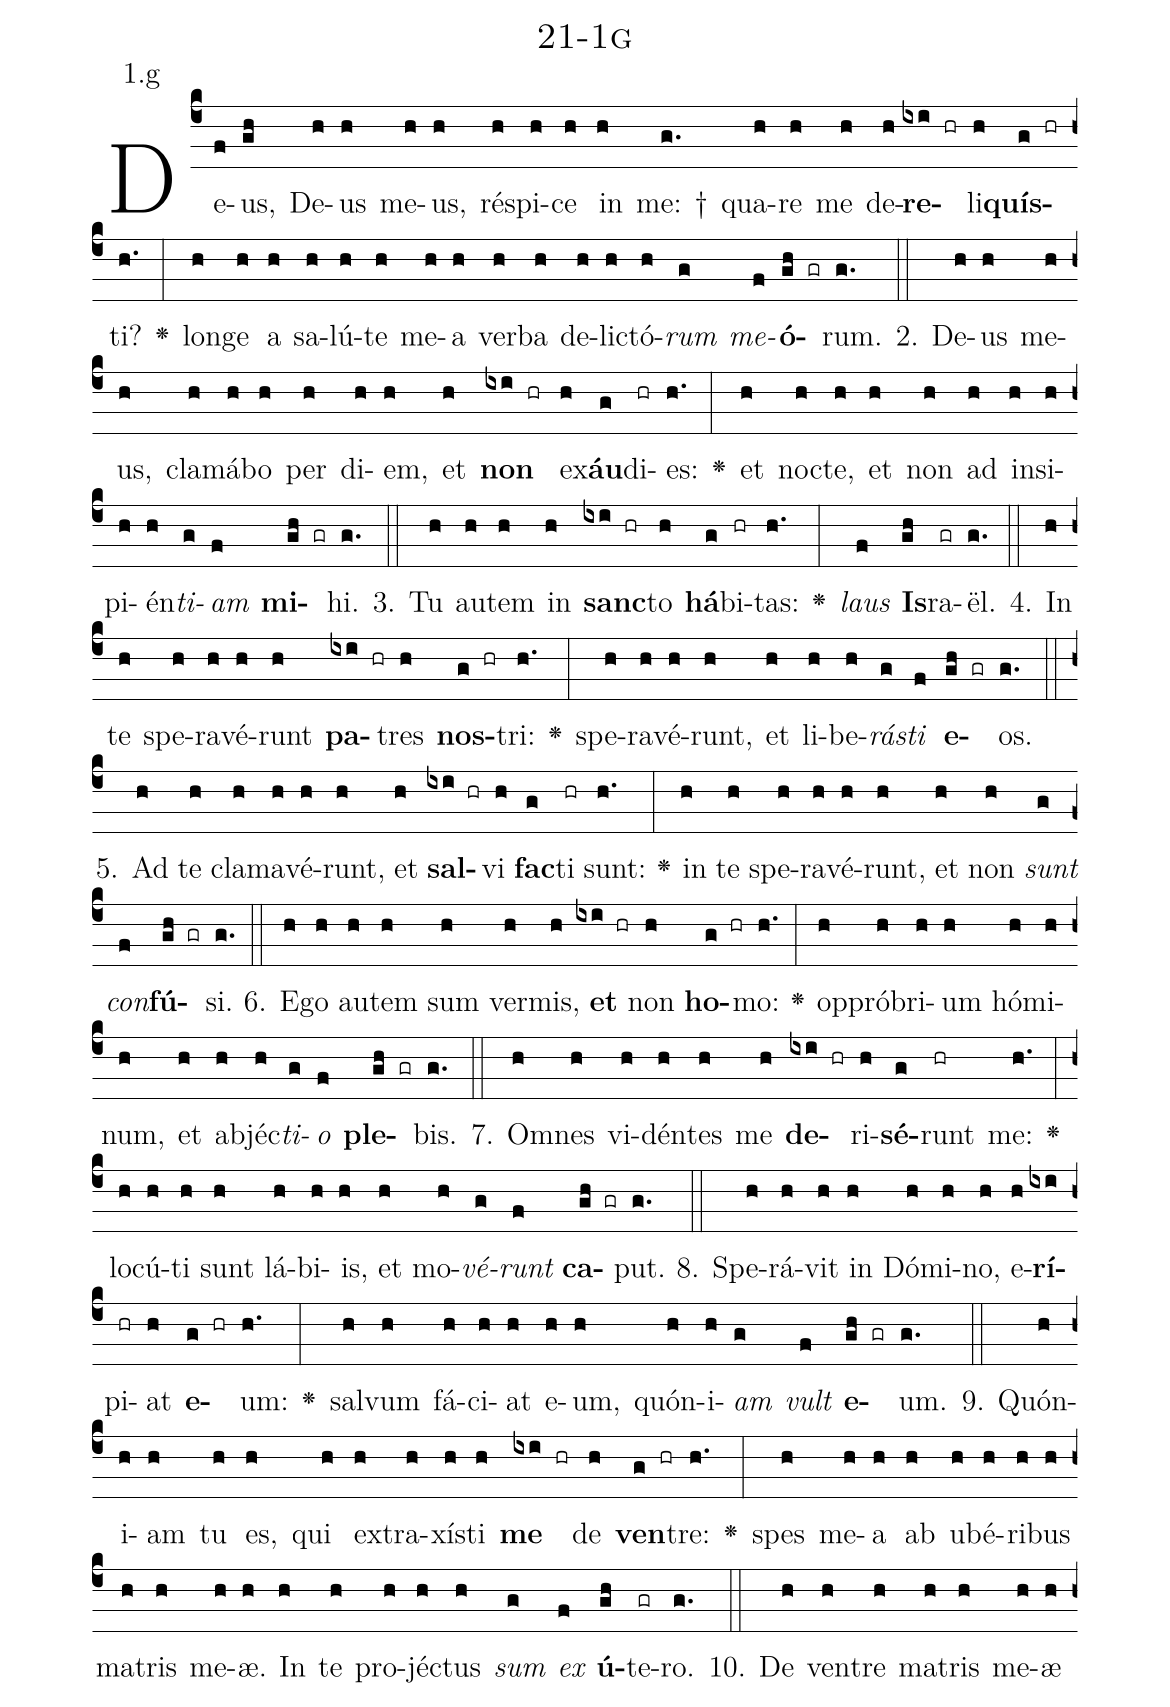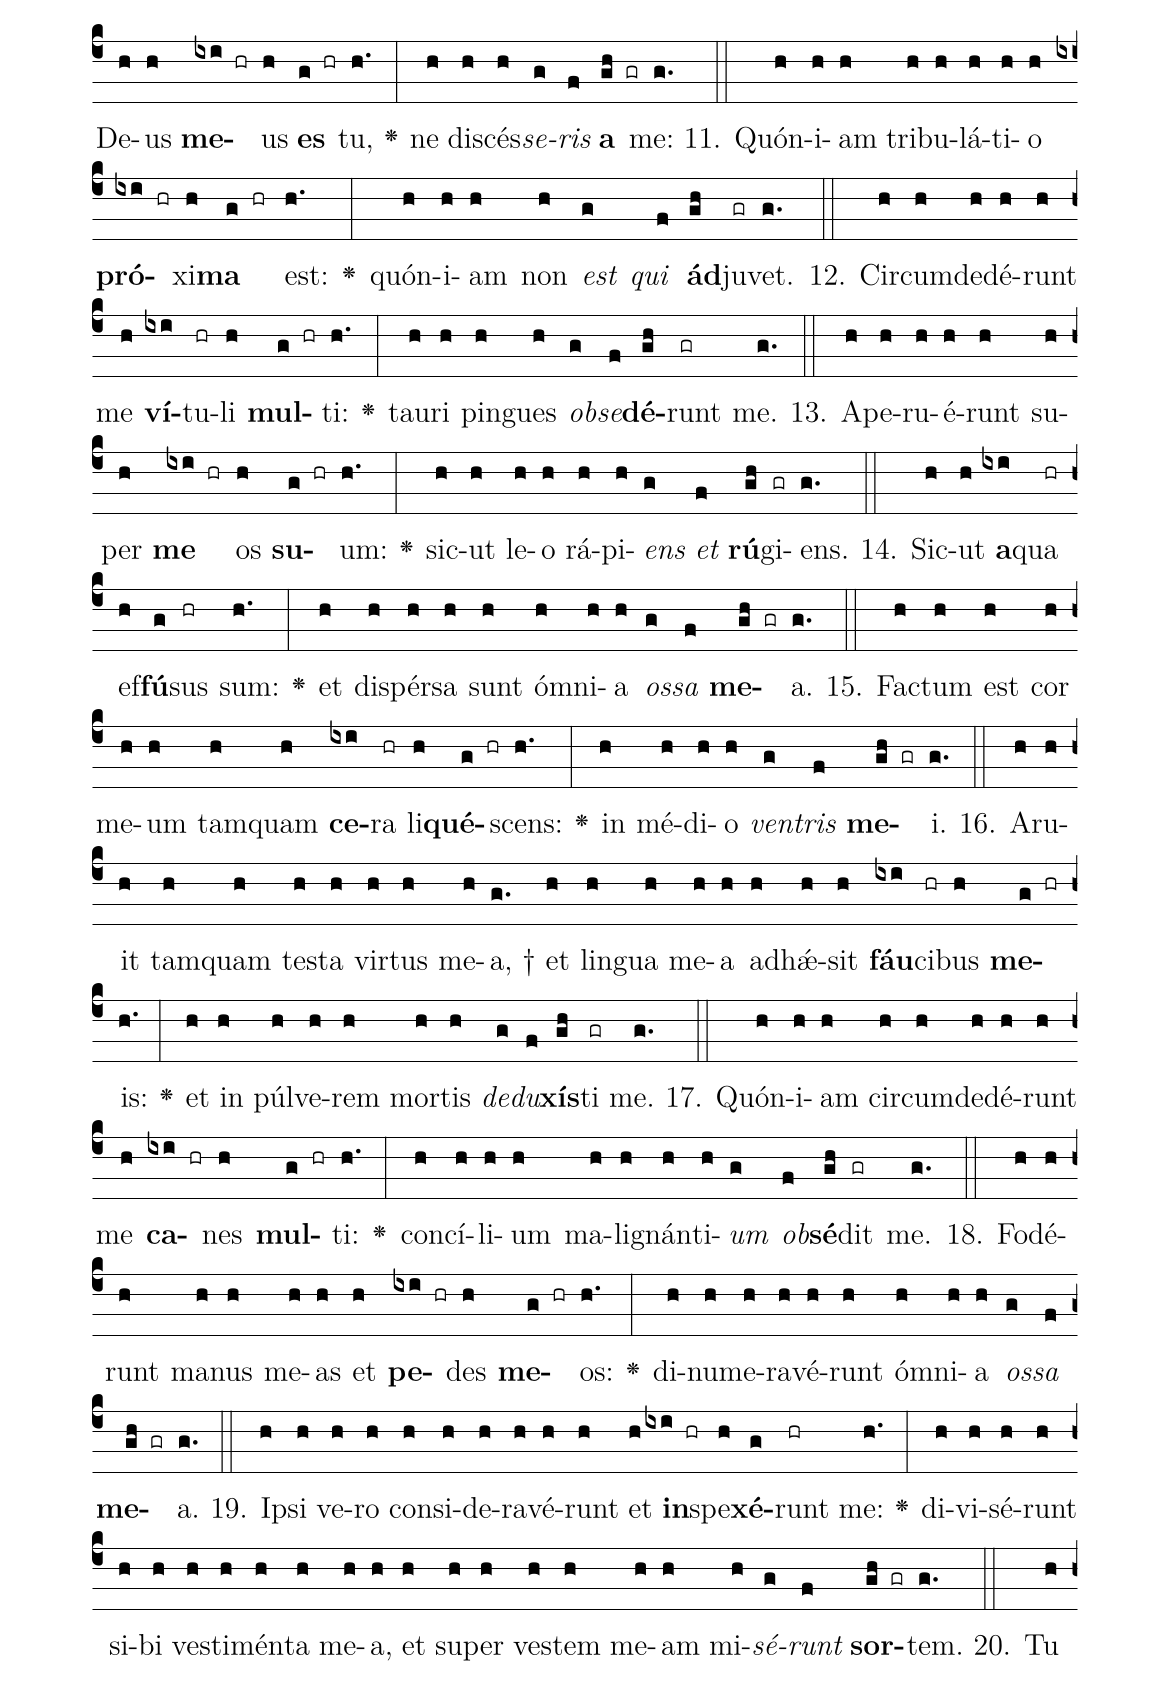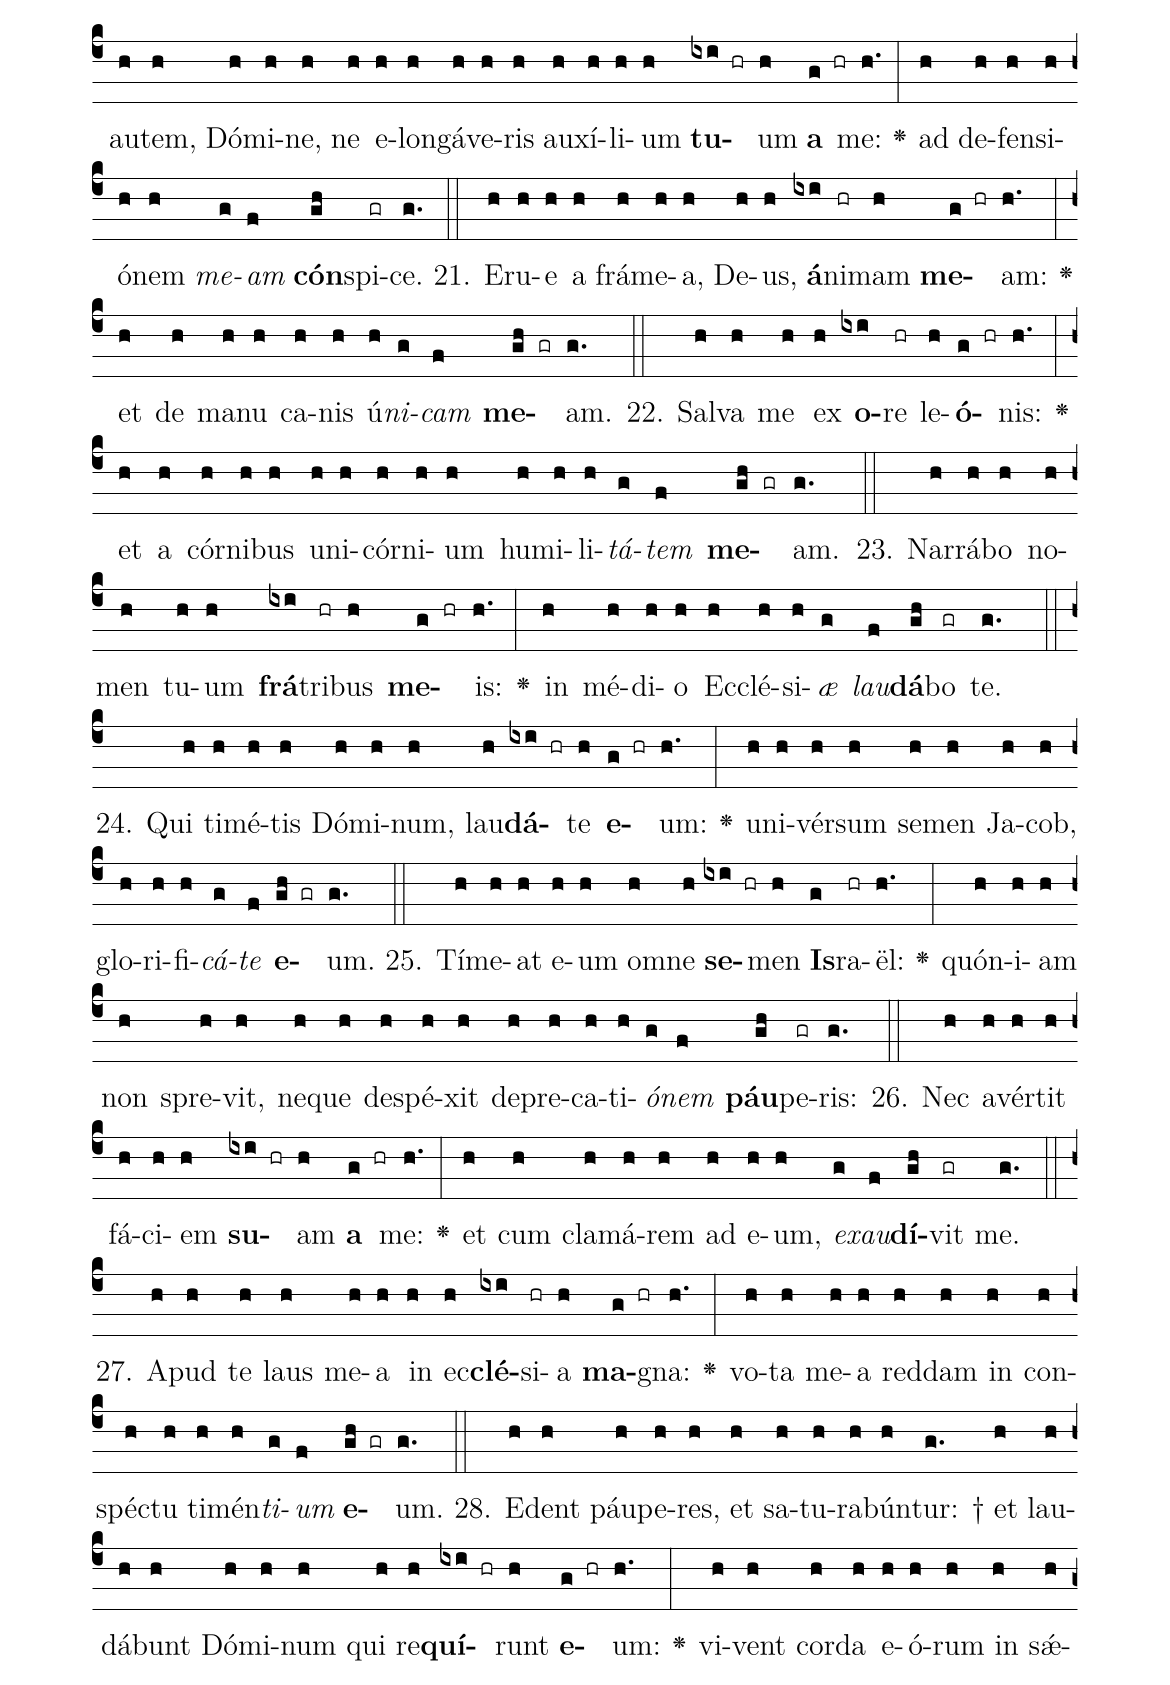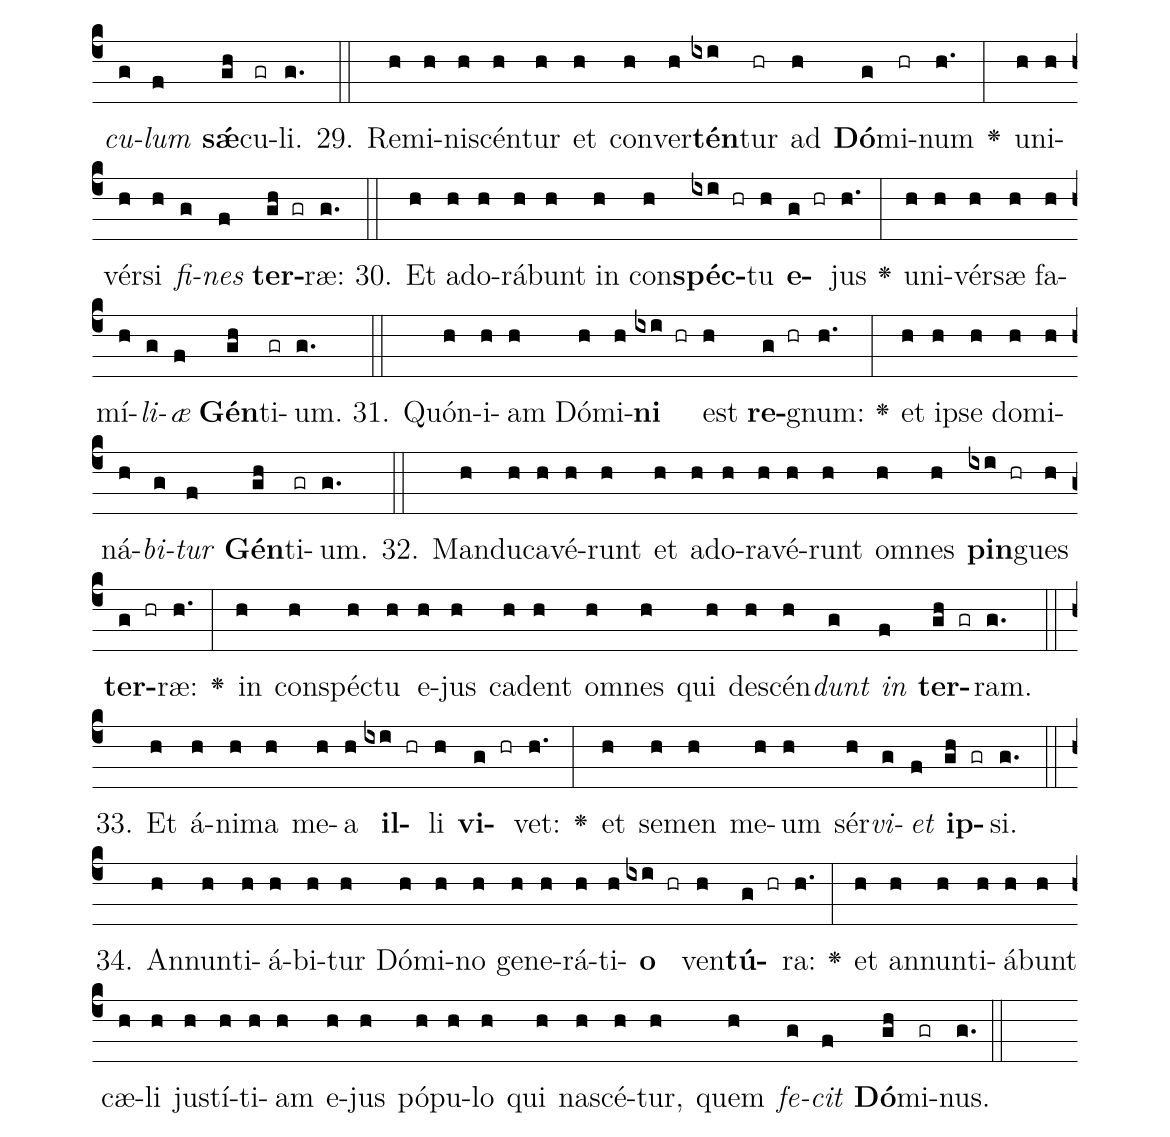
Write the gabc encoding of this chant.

name: 21-1g;
annotation: 1.g;
%%
(c4)De(f)us,(gh) De(h)us(h) me(h)us,(h) ré(h)spi(h)ce(h) in(h) me: †(g.) qua(h)re(h) me(h) de(h)<b>re</b>(ixi hr)li(h)<b>quís</b>(g hr)ti?(h.) <v>\greheightstar</v>(:) lon(h)ge(h) a(h) sa(h)lú(h)te(h) me(h)a(h) ver(h)ba(h) de(h)lic(h)tó(h)<i>rum</i>(g) <i>me</i>(f)<b>ó</b>(gh gr)rum.(g.) (::)
2. De(h)us(h) me(h)us,(h) cla(h)má(h)bo(h) per(h) di(h)em,(h) et(h) <b>non</b>(ixi hr) ex(h)<b>áu</b>(g)di(hr)es:(h.) <v>\greheightstar</v>(:) et(h) noc(h)te,(h) et(h) non(h) ad(h) in(h)si(h)pi(h)én(h)<i>ti</i>(g)<i>am</i>(f) <b>mi</b>(gh gr)hi.(g.) (::)
3. Tu(h) au(h)tem(h) in(h) <b>sanc</b>(ixi hr)to(h) <b>há</b>(g)bi(hr)tas:(h.) <v>\greheightstar</v>(:) <i>laus</i>(f) <b>Is</b>(gh)ra(gr)ël.(g.) (::)
4. In(h) te(h) spe(h)ra(h)vé(h)runt(h) <b>pa</b>(ixi hr)tres(h) <b>nos</b>(g hr)tri:(h.) <v>\greheightstar</v>(:) spe(h)ra(h)vé(h)runt,(h) et(h) li(h)be(h)<i>rás</i>(g)<i>ti</i>(f) <b>e</b>(gh gr)os.(g.) (::)
5. Ad(h) te(h) cla(h)ma(h)vé(h)runt,(h) et(h) <b>sal</b>(ixi hr)vi(h) <b>fac</b>(g)ti(hr) sunt:(h.) <v>\greheightstar</v>(:) in(h) te(h) spe(h)ra(h)vé(h)runt,(h) et(h) non(h) <i>sunt</i>(g) <i>con</i>(f)<b>fú</b>(gh gr)si.(g.) (::)
6. E(h)go(h) au(h)tem(h) sum(h) ver(h)mis,(h) <b>et</b>(ixi hr) non(h) <b>ho</b>(g hr)mo:(h.) <v>\greheightstar</v>(:) op(h)pró(h)bri(h)um(h) hó(h)mi(h)num,(h) et(h) ab(h)jéc(h)<i>ti</i>(g)<i>o</i>(f) <b>ple</b>(gh gr)bis.(g.) (::)
7. Om(h)nes(h) vi(h)dén(h)tes(h) me(h) <b>de</b>(ixi hr)ri(h)<b>sé</b>(g)runt(hr) me:(h.) <v>\greheightstar</v>(:) lo(h)cú(h)ti(h) sunt(h) lá(h)bi(h)is,(h) et(h) mo(h)<i>vé</i>(g)<i>runt</i>(f) <b>ca</b>(gh gr)put.(g.) (::)
8. Spe(h)rá(h)vit(h) in(h) Dó(h)mi(h)no,(h) e(h)<b>rí</b>(ixi)pi(hr)at(h) <b>e</b>(g hr)um:(h.) <v>\greheightstar</v>(:) sal(h)vum(h) fá(h)ci(h)at(h) e(h)um,(h) quón(h)i(h)<i>am</i>(g) <i>vult</i>(f) <b>e</b>(gh gr)um.(g.) (::)
9. Quón(h)i(h)am(h) tu(h) es,(h) qui(h) ex(h)tra(h)xís(h)ti(h) <b>me</b>(ixi hr) de(h) <b>ven</b>(g hr)tre:(h.) <v>\greheightstar</v>(:) spes(h) me(h)a(h) ab(h) u(h)bé(h)ri(h)bus(h) ma(h)tris(h) me(h)æ.(h) In(h) te(h) pro(h)jéc(h)tus(h) <i>sum</i>(g) <i>ex</i>(f) <b>ú</b>(gh)te(gr)ro.(g.) (::)
10. De(h) ven(h)tre(h) ma(h)tris(h) me(h)æ(h) De(h)us(h) <b>me</b>(ixi hr)us(h) <b>es</b>(g hr) tu,(h.) <v>\greheightstar</v>(:) ne(h) di(h)scés(h)<i>se</i>(g)<i>ris</i>(f) <b>a</b>(gh gr) me:(g.) (::)
11. Quón(h)i(h)am(h) tri(h)bu(h)lá(h)ti(h)o(h) <b>pró</b>(ixi hr)xi(h)<b>ma</b>(g hr) est:(h.) <v>\greheightstar</v>(:) quón(h)i(h)am(h) non(h) <i>est</i>(g) <i>qui</i>(f) <b>ád</b>(gh)ju(gr)vet.(g.) (::)
12. Cir(h)cum(h)de(h)dé(h)runt(h) me(h) <b>ví</b>(ixi)tu(hr)li(h) <b>mul</b>(g hr)ti:(h.) <v>\greheightstar</v>(:) tau(h)ri(h) pin(h)gues(h) <i>ob</i>(g)<i>se</i>(f)<b>dé</b>(gh)runt(gr) me.(g.) (::)
13. A(h)pe(h)ru(h)é(h)runt(h) su(h)per(h) <b>me</b>(ixi hr) os(h) <b>su</b>(g hr)um:(h.) <v>\greheightstar</v>(:) sic(h)ut(h) le(h)o(h) rá(h)pi(h)<i>ens</i>(g) <i>et</i>(f) <b>rú</b>(gh)gi(gr)ens.(g.) (::)
14. Sic(h)ut(h) <b>a</b>(ixi)qua(hr) ef(h)<b>fú</b>(g)sus(hr) sum:(h.) <v>\greheightstar</v>(:) et(h) di(h)spér(h)sa(h) sunt(h) óm(h)ni(h)a(h) <i>os</i>(g)<i>sa</i>(f) <b>me</b>(gh gr)a.(g.) (::)
15. Fac(h)tum(h) est(h) cor(h) me(h)um(h) tam(h)quam(h) <b>ce</b>(ixi)ra(hr) li(h)<b>qué</b>(g hr)scens:(h.) <v>\greheightstar</v>(:) in(h) mé(h)di(h)o(h) <i>ven</i>(g)<i>tris</i>(f) <b>me</b>(gh gr)i.(g.) (::)
16. A(h)ru(h)it(h) tam(h)quam(h) tes(h)ta(h) vir(h)tus(h) me(h)a, †(g.) et(h) lin(h)gua(h) me(h)a(h) ad(h)hǽ(h)sit(h) <b>fáu</b>(ixi)ci(hr)bus(h) <b>me</b>(g hr)is:(h.) <v>\greheightstar</v>(:) et(h) in(h) púl(h)ve(h)rem(h) mor(h)tis(h) <i>de</i>(g)<i>du</i>(f)<b>xís</b>(gh)ti(gr) me.(g.) (::)
17. Quón(h)i(h)am(h) cir(h)cum(h)de(h)dé(h)runt(h) me(h) <b>ca</b>(ixi hr)nes(h) <b>mul</b>(g hr)ti:(h.) <v>\greheightstar</v>(:) con(h)cí(h)li(h)um(h) ma(h)li(h)gnán(h)ti(h)<i>um</i>(g) <i>ob</i>(f)<b>sé</b>(gh)dit(gr) me.(g.) (::)
18. Fo(h)dé(h)runt(h) ma(h)nus(h) me(h)as(h) et(h) <b>pe</b>(ixi hr)des(h) <b>me</b>(g hr)os:(h.) <v>\greheightstar</v>(:) di(h)nu(h)me(h)ra(h)vé(h)runt(h) óm(h)ni(h)a(h) <i>os</i>(g)<i>sa</i>(f) <b>me</b>(gh gr)a.(g.) (::)
19. Ip(h)si(h) ve(h)ro(h) con(h)si(h)de(h)ra(h)vé(h)runt(h) et(h) <b>in</b>(ixi hr)spe(h)<b>xé</b>(g)runt(hr) me:(h.) <v>\greheightstar</v>(:) di(h)vi(h)sé(h)runt(h) si(h)bi(h) ves(h)ti(h)mén(h)ta(h) me(h)a,(h) et(h) su(h)per(h) ves(h)tem(h) me(h)am(h) mi(h)<i>sé</i>(g)<i>runt</i>(f) <b>sor</b>(gh gr)tem.(g.) (::)
20. Tu(h) au(h)tem,(h) Dó(h)mi(h)ne,(h) ne(h) e(h)lon(h)gá(h)ve(h)ris(h) au(h)xí(h)li(h)um(h) <b>tu</b>(ixi hr)um(h) <b>a</b>(g hr) me:(h.) <v>\greheightstar</v>(:) ad(h) de(h)fen(h)si(h)ó(h)nem(h) <i>me</i>(g)<i>am</i>(f) <b>cón</b>(gh)spi(gr)ce.(g.) (::)
21. E(h)ru(h)e(h) a(h) frá(h)me(h)a,(h) De(h)us,(h) <b>á</b>(ixi)ni(hr)mam(h) <b>me</b>(g hr)am:(h.) <v>\greheightstar</v>(:) et(h) de(h) ma(h)nu(h) ca(h)nis(h) ú(h)<i>ni</i>(g)<i>cam</i>(f) <b>me</b>(gh gr)am.(g.) (::)
22. Sal(h)va(h) me(h) ex(h) <b>o</b>(ixi)re(hr) le(h)<b>ó</b>(g hr)nis:(h.) <v>\greheightstar</v>(:) et(h) a(h) cór(h)ni(h)bus(h) u(h)ni(h)cór(h)ni(h)um(h) hu(h)mi(h)li(h)<i>tá</i>(g)<i>tem</i>(f) <b>me</b>(gh gr)am.(g.) (::)
23. Nar(h)rá(h)bo(h) no(h)men(h) tu(h)um(h) <b>frá</b>(ixi)tri(hr)bus(h) <b>me</b>(g hr)is:(h.) <v>\greheightstar</v>(:) in(h) mé(h)di(h)o(h) Ec(h)clé(h)si(h)<i>æ</i>(g) <i>lau</i>(f)<b>dá</b>(gh)bo(gr) te.(g.) (::)
24. Qui(h) ti(h)mé(h)tis(h) Dó(h)mi(h)num,(h) lau(h)<b>dá</b>(ixi hr)te(h) <b>e</b>(g hr)um:(h.) <v>\greheightstar</v>(:) u(h)ni(h)vér(h)sum(h) se(h)men(h) Ja(h)cob,(h) glo(h)ri(h)fi(h)<i>cá</i>(g)<i>te</i>(f) <b>e</b>(gh gr)um.(g.) (::)
25. Tí(h)me(h)at(h) e(h)um(h) om(h)ne(h) <b>se</b>(ixi hr)men(h) <b>Is</b>(g)ra(hr)ël:(h.) <v>\greheightstar</v>(:) quón(h)i(h)am(h) non(h) spre(h)vit,(h) ne(h)que(h) de(h)spé(h)xit(h) de(h)pre(h)ca(h)ti(h)<i>ó</i>(g)<i>nem</i>(f) <b>páu</b>(gh)pe(gr)ris:(g.) (::)
26. Nec(h) a(h)vér(h)tit(h) fá(h)ci(h)em(h) <b>su</b>(ixi hr)am(h) <b>a</b>(g hr) me:(h.) <v>\greheightstar</v>(:) et(h) cum(h) cla(h)má(h)rem(h) ad(h) e(h)um,(h) <i>ex</i>(g)<i>au</i>(f)<b>dí</b>(gh)vit(gr) me.(g.) (::)
27. A(h)pud(h) te(h) laus(h) me(h)a(h) in(h) ec(h)<b>clé</b>(ixi)si(hr)a(h) <b>ma</b>(g hr)gna:(h.) <v>\greheightstar</v>(:) vo(h)ta(h) me(h)a(h) red(h)dam(h) in(h) con(h)spéc(h)tu(h) ti(h)mén(h)<i>ti</i>(g)<i>um</i>(f) <b>e</b>(gh gr)um.(g.) (::)
28. E(h)dent(h) páu(h)pe(h)res,(h) et(h) sa(h)tu(h)ra(h)bún(h)tur: †(g.) et(h) lau(h)dá(h)bunt(h) Dó(h)mi(h)num(h) qui(h) re(h)<b>quí</b>(ixi hr)runt(h) <b>e</b>(g hr)um:(h.) <v>\greheightstar</v>(:) vi(h)vent(h) cor(h)da(h) e(h)ó(h)rum(h) in(h) sǽ(h)<i>cu</i>(g)<i>lum</i>(f) <b>sǽ</b>(gh)cu(gr)li.(g.) (::)
29. Re(h)mi(h)ni(h)scén(h)tur(h) et(h) con(h)ver(h)<b>tén</b>(ixi)tur(hr) ad(h) <b>Dó</b>(g)mi(hr)num(h.) <v>\greheightstar</v>(:) u(h)ni(h)vér(h)si(h) <i>fi</i>(g)<i>nes</i>(f) <b>ter</b>(gh gr)ræ:(g.) (::)
30. Et(h) ad(h)o(h)rá(h)bunt(h) in(h) con(h)<b>spéc</b>(ixi hr)tu(h) <b>e</b>(g hr)jus(h.) <v>\greheightstar</v>(:) u(h)ni(h)vér(h)sæ(h) fa(h)mí(h)<i>li</i>(g)<i>æ</i>(f) <b>Gén</b>(gh)ti(gr)um.(g.) (::)
31. Quón(h)i(h)am(h) Dó(h)mi(h)<b>ni</b>(ixi hr) est(h) <b>re</b>(g hr)gnum:(h.) <v>\greheightstar</v>(:) et(h) ip(h)se(h) do(h)mi(h)ná(h)<i>bi</i>(g)<i>tur</i>(f) <b>Gén</b>(gh)ti(gr)um.(g.) (::)
32. Man(h)du(h)ca(h)vé(h)runt(h) et(h) ad(h)o(h)ra(h)vé(h)runt(h) om(h)nes(h) <b>pin</b>(ixi hr)gues(h) <b>ter</b>(g hr)ræ:(h.) <v>\greheightstar</v>(:) in(h) con(h)spéc(h)tu(h) e(h)jus(h) ca(h)dent(h) om(h)nes(h) qui(h) de(h)scén(h)<i>dunt</i>(g) <i>in</i>(f) <b>ter</b>(gh gr)ram.(g.) (::)
33. Et(h) á(h)ni(h)ma(h) me(h)a(h) <b>il</b>(ixi hr)li(h) <b>vi</b>(g hr)vet:(h.) <v>\greheightstar</v>(:) et(h) se(h)men(h) me(h)um(h) sér(h)<i>vi</i>(g)<i>et</i>(f) <b>ip</b>(gh gr)si.(g.) (::)
34. An(h)nun(h)ti(h)á(h)bi(h)tur(h) Dó(h)mi(h)no(h) ge(h)ne(h)rá(h)ti(h)<b>o</b>(ixi hr) ven(h)<b>tú</b>(g hr)ra:(h.) <v>\greheightstar</v>(:) et(h) an(h)nun(h)ti(h)á(h)bunt(h) cæ(h)li(h) jus(h)tí(h)ti(h)am(h) e(h)jus(h) pó(h)pu(h)lo(h) qui(h) na(h)scé(h)tur,(h) quem(h) <i>fe</i>(g)<i>cit</i>(f) <b>Dó</b>(gh)mi(gr)nus.(g.) (::)
